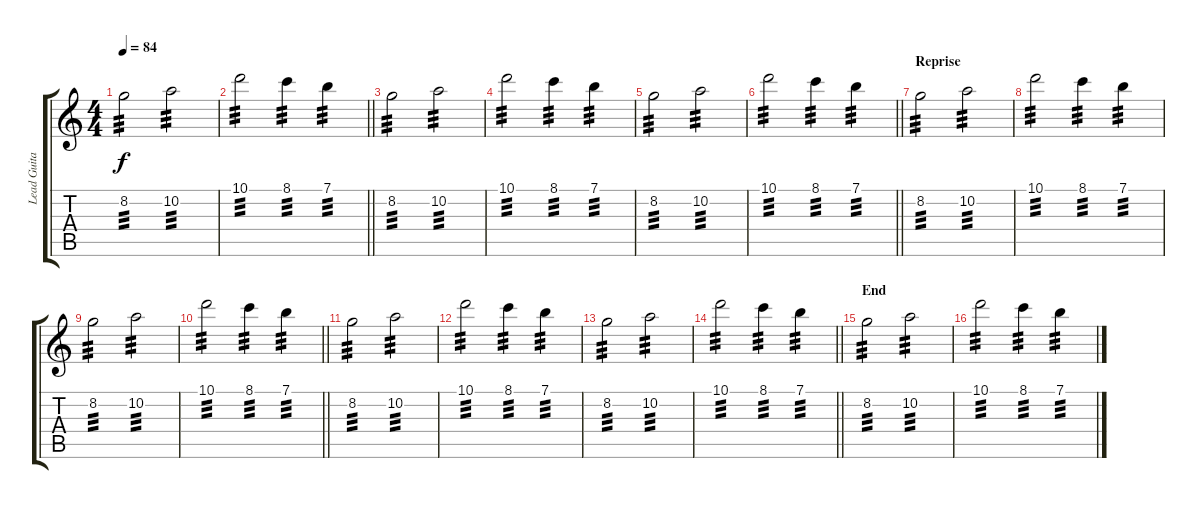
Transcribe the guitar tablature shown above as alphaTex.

\track ("Lead Guitar" "Lead Guita") {instrument acousticguitarnylon}
\staff {score tabs}
\tuning (E4 B3 G3 D3 A2 E2) {hide}
\ts (4 4)
\tempo 84
\clef g2
\ks c
8.2.2{tp 3 dy f} 10.2.2{tp 3} |
\barLineRight lightlight
10.1.2{tp 3} 8.1.4{tp 3} 7.1.4{tp 3} |
8.2.2{tp 3} 10.2.2{tp 3} |
10.1.2{tp 3} 8.1.4{tp 3} 7.1.4{tp 3} |
8.2.2{tp 3} 10.2.2{tp 3} |
\barLineRight lightlight
10.1.2{tp 3} 8.1.4{tp 3} 7.1.4{tp 3} |
\section ("" "Reprise")
8.2.2{tp 3} 10.2.2{tp 3} |
10.1.2{tp 3} 8.1.4{tp 3} 7.1.4{tp 3} |
8.2.2{tp 3} 10.2.2{tp 3} |
\barLineRight lightlight
10.1.2{tp 3} 8.1.4{tp 3} 7.1.4{tp 3} |
8.2.2{tp 3} 10.2.2{tp 3} |
10.1.2{tp 3} 8.1.4{tp 3} 7.1.4{tp 3} |
8.2.2{tp 3} 10.2.2{tp 3} |
\barLineRight lightlight
10.1.2{tp 3} 8.1.4{tp 3} 7.1.4{tp 3} |
\section ("" "End")
8.2.2{tp 3} 10.2.2{tp 3} |
10.1.2{tp 3} 8.1.4{tp 3} 7.1.4{tp 3}
